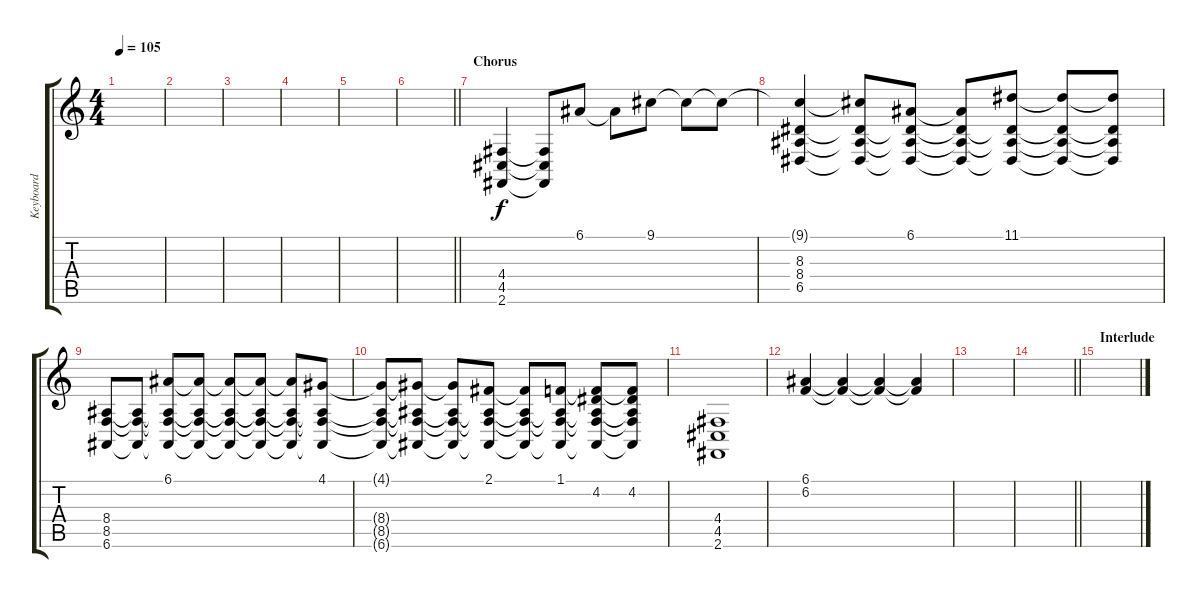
\track ("Keyboard " "Keyboard ") {instrument lead1square}
\staff {score tabs}
\tuning (E4 B3 G3 D3 A2 E2) {hide}
\ts (4 4)
\tempo 105
\clef g2
\ks c
|
|
|
|
|
\barLineRight lightlight
|
\section ("" "Chorus")
(4.4 4.5 2.6).4{instrument honkytonkpiano} (4.4{t} 4.5{t} 2.6{t}).8 6.1.8 6.1{t}.8 9.1.8 9.1{t}.8 9.1{t}.8 |
(9.1{t} 8.3 8.4 6.5).4{instrument honkytonkpiano} (9.1{t} 8.3{t} 8.4{t} 6.5{t}).8 (6.1 8.3{t} 8.4{t} 6.5{t}).8 (6.1{t} 8.3{t} 8.4{t} 6.5{t}).8 (11.1 8.3{t} 8.4{t} 6.5{t}).8 (11.1{t} 8.3{t} 8.4{t} 6.5{t}).8 (11.1{t} 8.3{t} 8.4{t} 6.5{t}).8 |
(8.4 8.5 6.6).8 (8.4{t} 8.5{t} 6.6{t}).8 (6.1 8.4{t} 8.5{t} 6.6{t}).8 (6.1{t} 8.4{t} 8.5{t} 6.6{t}).8 (6.1{t} 8.4{t} 8.5{t} 6.6{t}).8 (6.1{t} 8.4{t} 8.5{t} 6.6{t}).8 (6.1{t} 8.4{t} 8.5{t} 6.6{t}).8 (4.1 8.4{t} 8.5{t} 6.6{t}).8 |
(4.1{t} 8.4{t} 8.5{t} 6.6{t}).8 (4.1{t} 8.4{t} 8.5{t} 6.6{t}).8 (4.1{t} 8.4{t} 8.5{t} 6.6{t}).8 (2.1 8.4{t} 8.5{t} 6.6{t}).8 (2.1{t} 8.4{t} 8.5{t} 6.6{t}).8 (1.1 8.4{t} 8.5{t} 6.6{t}).8 (1.1{t} 4.2 8.4{t} 8.5{t} 6.6{t}).8 (1.1{t} 4.2 8.4{t} 8.5{t} 6.6{t}).8 |
(4.4 4.5 2.6).1 |
(6.1 6.2).4 (6.1{t} 6.2{t}).4 (6.1{t} 6.2{t}).4 (6.1{t} 6.2{t}).4 |
|
\barLineRight lightlight
|
\section ("" "Interlude")
